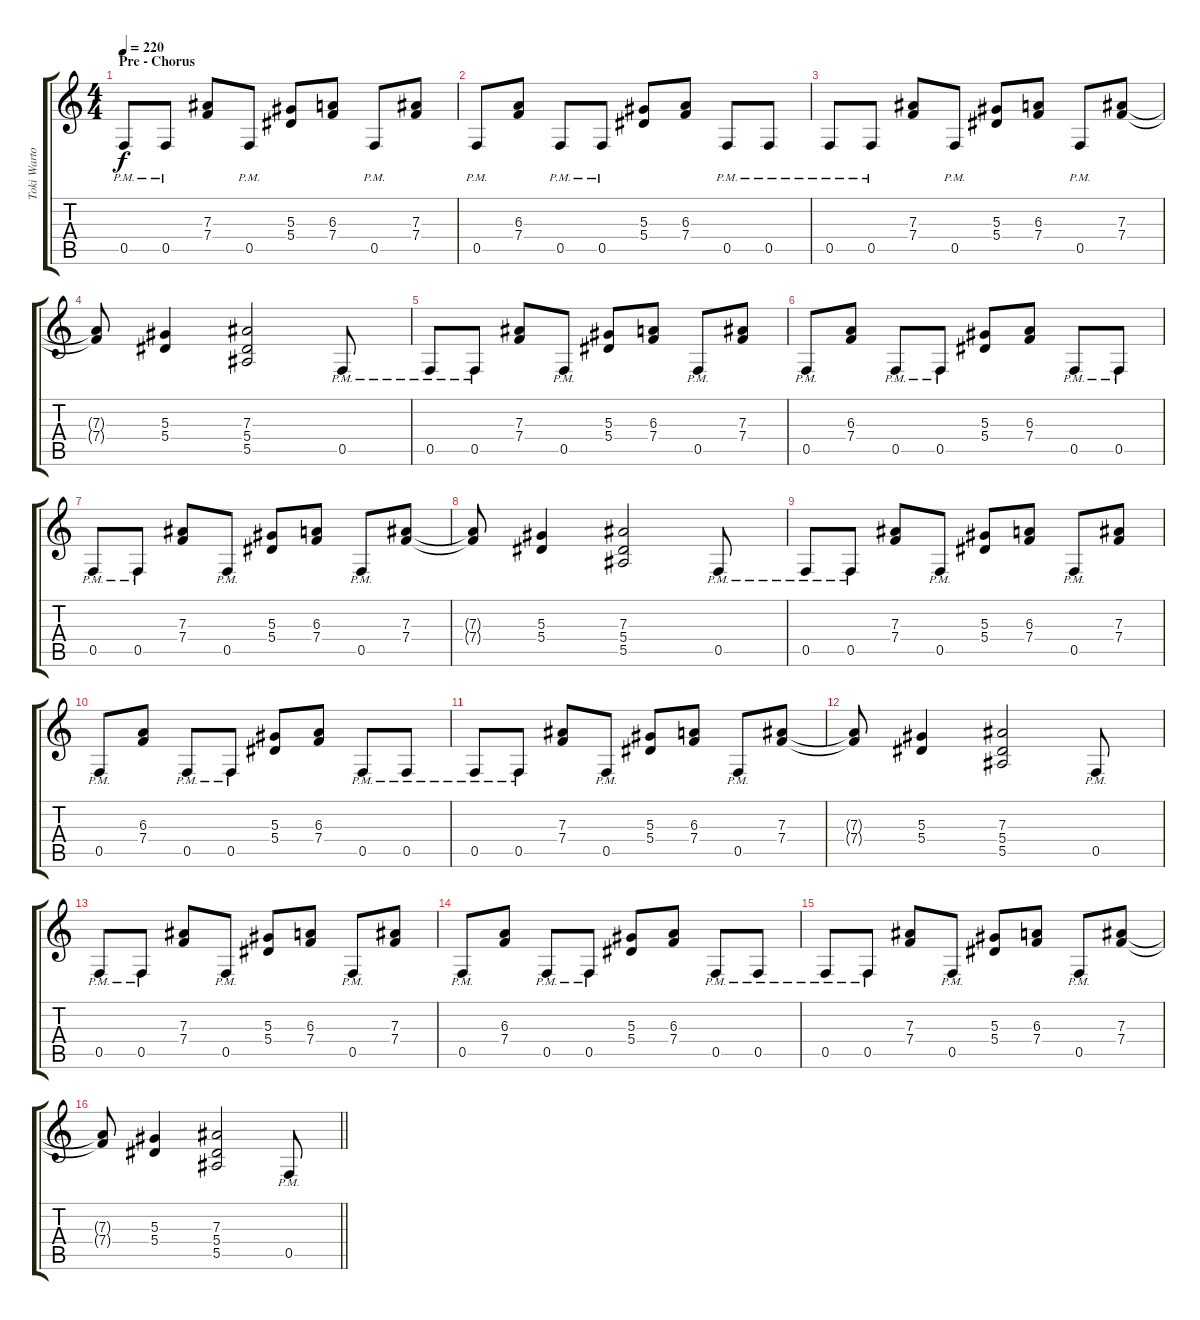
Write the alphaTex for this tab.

\track ("Toki Wartooth (Rhythm Guitar)" "Toki Warto") {instrument distortionguitar}
\staff {score tabs}
\tuning (C4 G3 Eb3 Bb2 F2 C2) {hide}
\ts (4 4)
\section ("" "Pre - Chorus")
\tempo 220
\clef g2
\ks c
0.5{pm}.8{dy f} 0.5{pm}.8 (7.3 7.4).8 0.5{pm}.8 (5.3 5.4).8 (6.3 7.4).8 0.5{pm}.8 (7.3 7.4).8 |
0.5{pm}.8 (6.3 7.4).8 0.5{pm}.8 0.5{pm}.8 (5.3 5.4).8 (6.3 7.4).8 0.5{pm}.8 0.5{pm}.8 |
0.5{pm}.8 0.5{pm}.8 (7.3 7.4).8 0.5{pm}.8 (5.3 5.4).8 (6.3 7.4).8 0.5{pm}.8 (7.3 7.4).8 |
(7.3{t} 7.4{t}).8 (5.3 5.4).4 (7.3 5.4 5.5).2 0.5{pm}.8 |
0.5{pm}.8 0.5{pm}.8 (7.3 7.4).8 0.5{pm}.8 (5.3 5.4).8 (6.3 7.4).8 0.5{pm}.8 (7.3 7.4).8 |
0.5{pm}.8 (6.3 7.4).8 0.5{pm}.8 0.5{pm}.8 (5.3 5.4).8 (6.3 7.4).8 0.5{pm}.8 0.5{pm}.8 |
0.5{pm}.8 0.5{pm}.8 (7.3 7.4).8 0.5{pm}.8 (5.3 5.4).8 (6.3 7.4).8 0.5{pm}.8 (7.3 7.4).8 |
(7.3{t} 7.4{t}).8 (5.3 5.4).4 (7.3 5.4 5.5).2 0.5{pm}.8 |
0.5{pm}.8 0.5{pm}.8 (7.3 7.4).8 0.5{pm}.8 (5.3 5.4).8 (6.3 7.4).8 0.5{pm}.8 (7.3 7.4).8 |
0.5{pm}.8 (6.3 7.4).8 0.5{pm}.8 0.5{pm}.8 (5.3 5.4).8 (6.3 7.4).8 0.5{pm}.8 0.5{pm}.8 |
0.5{pm}.8 0.5{pm}.8 (7.3 7.4).8 0.5{pm}.8 (5.3 5.4).8 (6.3 7.4).8 0.5{pm}.8 (7.3 7.4).8 |
(7.3{t} 7.4{t}).8 (5.3 5.4).4 (7.3 5.4 5.5).2 0.5{pm}.8 |
0.5{pm}.8 0.5{pm}.8 (7.3 7.4).8 0.5{pm}.8 (5.3 5.4).8 (6.3 7.4).8 0.5{pm}.8 (7.3 7.4).8 |
0.5{pm}.8 (6.3 7.4).8 0.5{pm}.8 0.5{pm}.8 (5.3 5.4).8 (6.3 7.4).8 0.5{pm}.8 0.5{pm}.8 |
0.5{pm}.8 0.5{pm}.8 (7.3 7.4).8 0.5{pm}.8 (5.3 5.4).8 (6.3 7.4).8 0.5{pm}.8 (7.3 7.4).8 |
\barLineRight lightlight
(7.3{t} 7.4{t}).8 (5.3 5.4).4 (7.3 5.4 5.5).2 0.5{pm}.8
